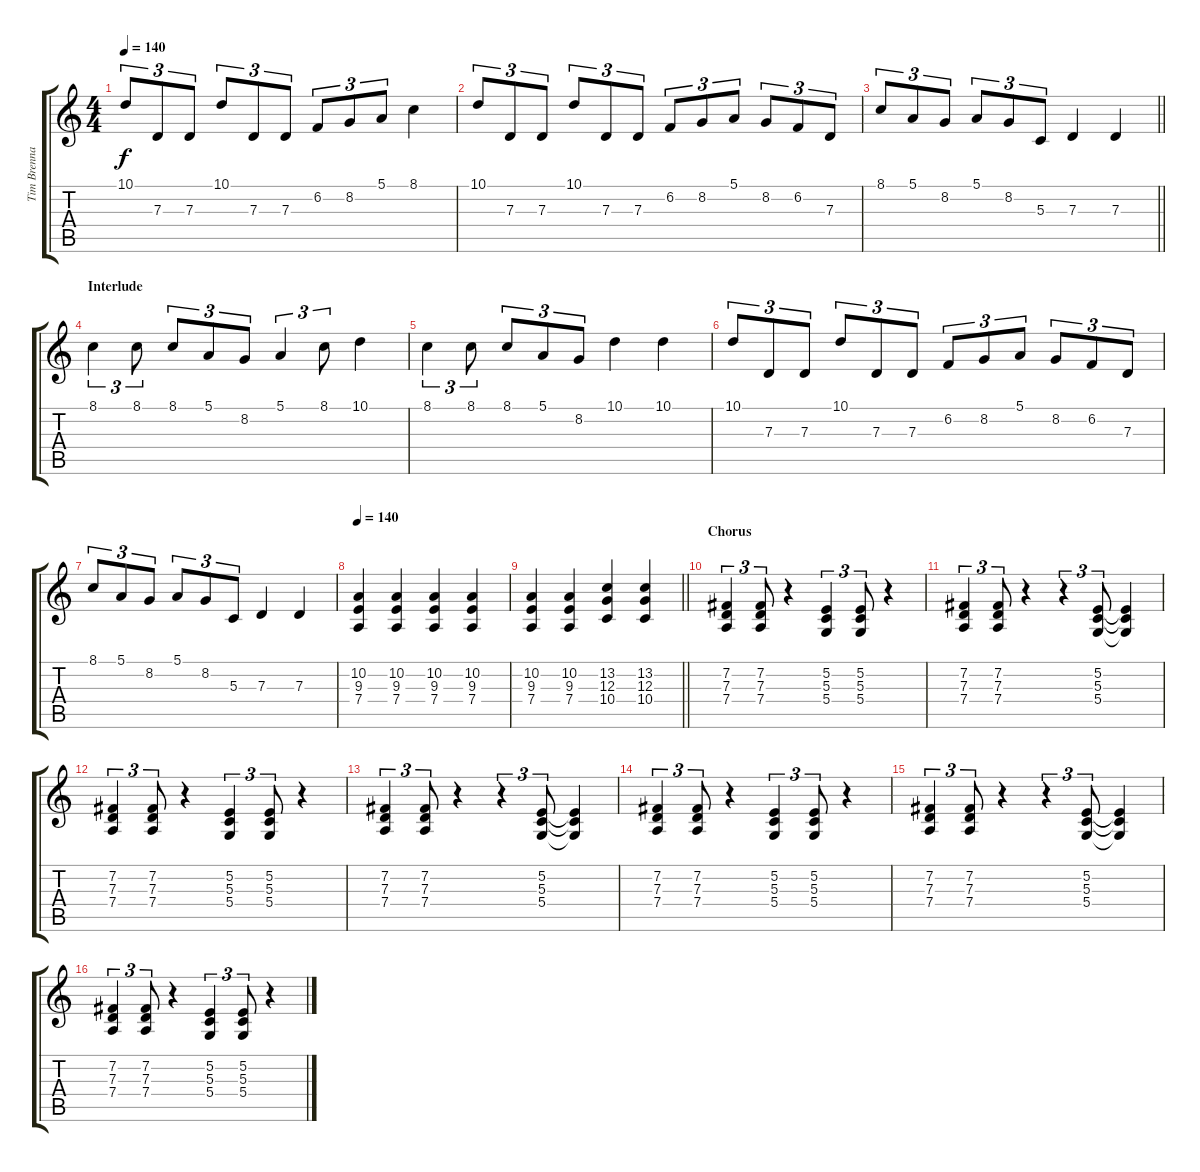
\track ("Tim Brennan (Accordion)" "Tim Brenna") {instrument accordion}
\staff {score tabs}
\tuning (E4 B3 G3 D3 A2 E2) {hide}
\ts (4 4)
\tempo 140
\clef g2
\ks c
10.1.8{tu (3 2) dy f} 7.3.8{tu (3 2)} 7.3.8{tu (3 2)} 10.1.8{tu (3 2)} 7.3.8{tu (3 2)} 7.3.8{tu (3 2)} 6.2.8{tu (3 2)} 8.2.8{tu (3 2)} 5.1.8{tu (3 2)} 8.1.4 |
10.1.8{tu (3 2)} 7.3.8{tu (3 2)} 7.3.8{tu (3 2)} 10.1.8{tu (3 2)} 7.3.8{tu (3 2)} 7.3.8{tu (3 2)} 6.2.8{tu (3 2)} 8.2.8{tu (3 2)} 5.1.8{tu (3 2)} 8.2.8{tu (3 2)} 6.2.8{tu (3 2)} 7.3.8{tu (3 2)} |
\barLineRight lightlight
8.1.8{tu (3 2)} 5.1.8{tu (3 2)} 8.2.8{tu (3 2)} 5.1.8{tu (3 2)} 8.2.8{tu (3 2)} 5.3.8{tu (3 2)} 7.3.4 7.3.4 |
\section ("" "Interlude")
8.1.4{tu (3 2)} 8.1.8{tu (3 2)} 8.1.8{tu (3 2)} 5.1.8{tu (3 2)} 8.2.8{tu (3 2)} 5.1.4{tu (3 2)} 8.1.8{tu (3 2)} 10.1.4 |
8.1.4{tu (3 2)} 8.1.8{tu (3 2)} 8.1.8{tu (3 2)} 5.1.8{tu (3 2)} 8.2.8{tu (3 2)} 10.1.4 10.1.4 |
10.1.8{tu (3 2)} 7.3.8{tu (3 2)} 7.3.8{tu (3 2)} 10.1.8{tu (3 2)} 7.3.8{tu (3 2)} 7.3.8{tu (3 2)} 6.2.8{tu (3 2)} 8.2.8{tu (3 2)} 5.1.8{tu (3 2)} 8.2.8{tu (3 2)} 6.2.8{tu (3 2)} 7.3.8{tu (3 2)} |
8.1.8{tu (3 2)} 5.1.8{tu (3 2)} 8.2.8{tu (3 2)} 5.1.8{tu (3 2)} 8.2.8{tu (3 2)} 5.3.8{tu (3 2)} 7.3.4 7.3.4 |
\tempo 140
(10.2 9.3 7.4).4 (10.2 9.3 7.4).4 (10.2 9.3 7.4).4 (10.2 9.3 7.4).4 |
\barLineRight lightlight
(10.2 9.3 7.4).4 (10.2 9.3 7.4).4 (13.2 12.3 10.4).4 (13.2 12.3 10.4).4 |
\section ("" "Chorus")
(7.2 7.3 7.4).4{tu (3 2)} (7.2 7.3 7.4).8{tu (3 2)} r.4 (5.2 5.3 5.4).4{tu (3 2)} (5.2 5.3 5.4).8{tu (3 2)} r.4 |
(7.2 7.3 7.4).4{tu (3 2)} (7.2 7.3 7.4).8{tu (3 2)} r.4 r.4{tu (3 2)} (5.2 5.3 5.4).8{tu (3 2)} (5.2{t} 5.3{t} 5.4{t}).4 |
(7.2 7.3 7.4).4{tu (3 2)} (7.2 7.3 7.4).8{tu (3 2)} r.4 (5.2 5.3 5.4).4{tu (3 2)} (5.2 5.3 5.4).8{tu (3 2)} r.4 |
(7.2 7.3 7.4).4{tu (3 2)} (7.2 7.3 7.4).8{tu (3 2)} r.4 r.4{tu (3 2)} (5.2 5.3 5.4).8{tu (3 2)} (5.2{t} 5.3{t} 5.4{t}).4 |
(7.2 7.3 7.4).4{tu (3 2)} (7.2 7.3 7.4).8{tu (3 2)} r.4 (5.2 5.3 5.4).4{tu (3 2)} (5.2 5.3 5.4).8{tu (3 2)} r.4 |
(7.2 7.3 7.4).4{tu (3 2)} (7.2 7.3 7.4).8{tu (3 2)} r.4 r.4{tu (3 2)} (5.2 5.3 5.4).8{tu (3 2)} (5.2{t} 5.3{t} 5.4{t}).4 |
(7.2 7.3 7.4).4{tu (3 2)} (7.2 7.3 7.4).8{tu (3 2)} r.4 (5.2 5.3 5.4).4{tu (3 2)} (5.2 5.3 5.4).8{tu (3 2)} r.4
